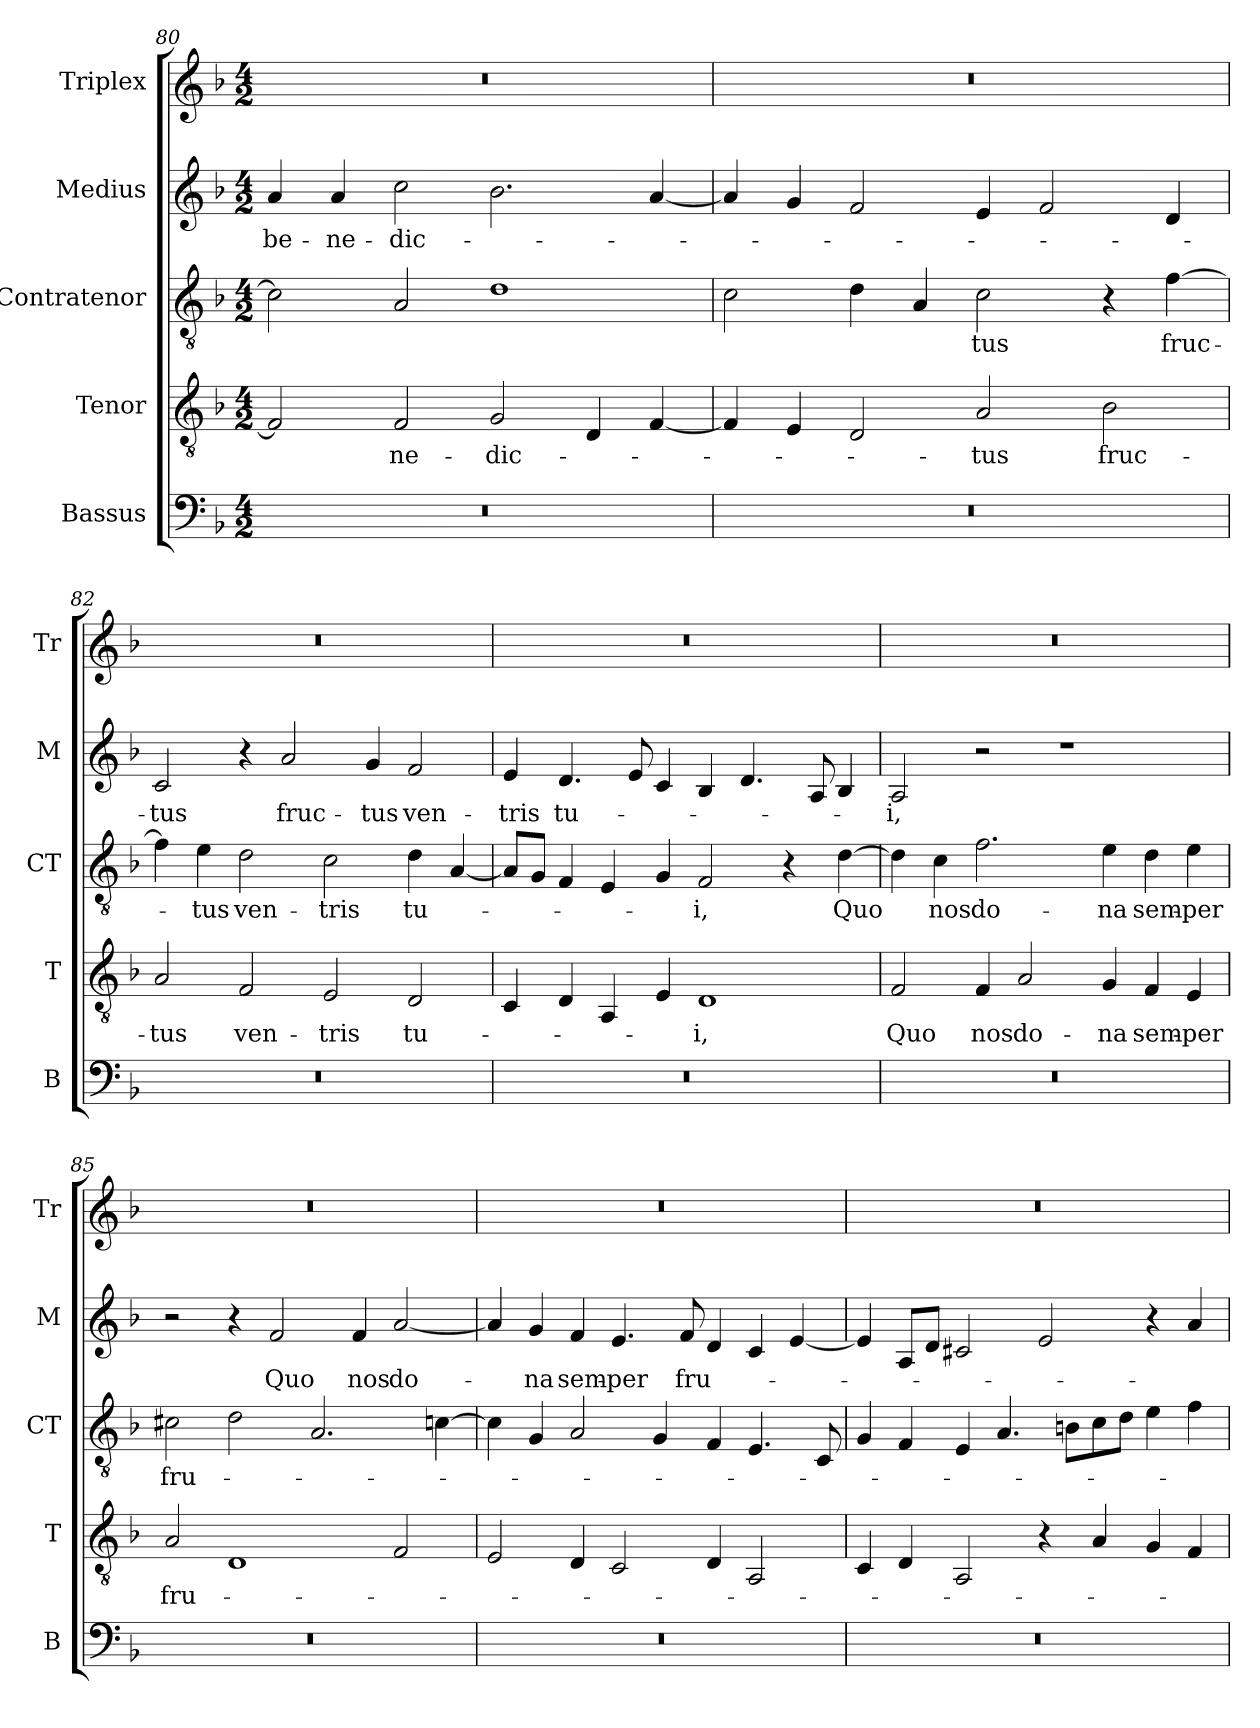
**kern	**kern	**text	**kern	**text	**kern	**text	**kern
*part5	*part4	*part4	*part3	*part3	*part2	*part2	*part1
*staff5	*staff4	*staff4	*staff3	*staff3	*staff2	*staff2	*staff1
*I"Bassus	*I"Tenor	*	*I"Contratenor	*	*I"Medius	*	*I"Triplex
*I'B	*I'T	*	*I'CT	*	*I'M	*	*I'Tr
*clefF4	*clefGv2	*	*clefGv2	*	*clefG2	*	*clefG2
*k[b-]	*k[b-]	*	*k[b-]	*	*k[b-]	*	*k[b-]
*F:	*F:	*	*F:	*	*F:	*	*F:
*M4/2	*M4/2	*	*M4/2	*	*M4/2	*	*M4/2
=80	=80	=80	=80	=80	=80	=80	=80
!	!	!	!	!	!	!LO:LY:b	!
0r	2F/]	.	2c\]	.	4a/	be-	0r
!	!	!	!	!	!	!LO:LY:b	!
.	.	.	.	.	4a/	-ne-	.
!	!	!LO:LY:b	!	!	!	!LO:LY:b	!
.	2F/	-ne-	2A/	.	2cc\	-dic-	.
!	!	!LO:LY:b	!	!	!	!	!
.	2G/	-dic-	1d	.	2.b-\	.	.
.	4D/	.	.	.	.	.	.
.	[4F/	.	.	.	[4a/	.	.
=81	=81	=81	=81	=81	=81	=81	=81
0r	4F/]	.	2c\	.	4a/]	.	0r
.	4E/	.	.	.	4g/	.	.
.	2D/	.	4d\	.	2f/	.	.
.	.	.	4A/	.	.	.	.
!	!	!LO:LY:b	!	!LO:LY:b	!	!	!
.	2A/	-tus	2c\	-tus	4e/	.	.
.	.	.	.	.	2f/	.	.
!	!	!LO:LY:b	!	!	!	!	!
.	2B-\	fruc-	4r	.	.	.	.
!	!	!	!	!LO:LY:b	!	!	!
.	.	.	[4f\	fruc-	4d/	.	.
!!LO:LB:g=z
=82	=82	=82	=82	=82	=82	=82	=82
!	!	!LO:LY:b	!	!	!	!LO:LY:b	!
0r	2A/	-tus	4f\]	.	2c/	-tus	0r
!	!	!	!	!LO:LY:b	!	!	!
.	.	.	4e\	-tus	.	.	.
!	!	!LO:LY:b	!	!LO:LY:b	!	!	!
.	2F/	ven-	2d\	ven-	4r	.	.
!	!	!	!	!	!	!LO:LY:b	!
.	.	.	.	.	2a/	fruc-	.
!	!	!LO:LY:b	!	!LO:LY:b	!	!	!
.	2E/	-tris	2c\	-tris	.	.	.
!	!	!	!	!	!	!LO:LY:b	!
.	.	.	.	.	4g/	-tus	.
!	!	!LO:LY:b	!	!LO:LY:b	!	!LO:LY:b	!
.	2D/	tu-	4d\	tu-	2f/	ven-	.
.	.	.	[4A/	.	.	.	.
=83	=83	=83	=83	=83	=83	=83	=83
!	!	!	!	!	!	!LO:LY:b	!
0r	4C/	.	8A/L]	.	4e/	-tris	0r
.	.	.	8G/J	.	.	.	.
!	!	!	!	!	!	!LO:LY:b	!
.	4D/	.	4F/	.	4.d/	tu-	.
.	4AA/	.	4E/	.	.	.	.
.	.	.	.	.	8e/	.	.
.	4E/	.	4G/	.	4c/	.	.
!	!	!LO:LY:b	!	!LO:LY:b	!	!	!
.	1D	-i,	2F/	-i,	4B-/	.	.
.	.	.	.	.	4.d/	.	.
.	.	.	4r	.	.	.	.
.	.	.	.	.	8A/	.	.
!	!	!	!	!LO:LY:b	!	!	!
.	.	.	[4d\	Quo	4B-/	.	.
=84	=84	=84	=84	=84	=84	=84	=84
!	!	!LO:LY:b	!	!	!	!LO:LY:b	!
0r	2F/	Quo	4d\]	.	2A/	-i,	0r
!	!	!	!	!LO:LY:b	!	!	!
.	.	.	4c\	nos	.	.	.
!	!	!LO:LY:b	!	!LO:LY:b	!	!	!
.	4F/	nos	2.f\	do-	2r	.	.
!	!	!LO:LY:b	!	!	!	!	!
.	2A/	do-	.	.	.	.	.
.	.	.	.	.	1r	.	.
!	!	!LO:LY:b	!	!LO:LY:b	!	!	!
.	4G/	-na	4e\	-na	.	.	.
!	!	!LO:LY:b	!	!LO:LY:b	!	!	!
.	4F/	sem-	4d\	sem-	.	.	.
!	!	!LO:LY:b	!	!LO:LY:b	!	!	!
.	4E/	-per	4e\	-per	.	.	.
!!LO:PB:g=z
=85	=85	=85	=85	=85	=85	=85	=85
!	!	!LO:LY:b	!	!LO:LY:b	!	!	!
0r	2A/	fru-	2c#X\	fru-	2r	.	0r
.	1D	.	2d\	.	4r	.	.
!	!	!	!	!	!	!LO:LY:b	!
.	.	.	.	.	2f/	Quo	.
.	.	.	2.A/	.	.	.	.
!	!	!	!	!	!	!LO:LY:b	!
.	.	.	.	.	4f/	nos	.
!	!	!	!	!	!	!LO:LY:b	!
.	2F/	.	.	.	[2a/	do-	.
.	.	.	[4cn\	.	.	.	.
=86	=86	=86	=86	=86	=86	=86	=86
0r	2E/	.	4c\]	.	4a/]	.	0r
!	!	!	!	!	!	!LO:LY:b	!
.	.	.	4G/	.	4g/	-na	.
!	!	!	!	!	!	!LO:LY:b	!
.	4D/	.	2A/	.	4f/	sem-	.
!	!	!	!	!	!	!LO:LY:b	!
.	2C/	.	.	.	4.e/	-per	.
.	.	.	4G/	.	.	.	.
!	!	!	!	!	!	!LO:LY:b	!
.	.	.	.	.	8f/	fru-	.
.	4D/	.	4F/	.	4d/	.	.
.	2AA/	.	4.E/	.	4c/	.	.
.	.	.	.	.	[4e/	.	.
.	.	.	8C/	.	.	.	.
=87	=87	=87	=87	=87	=87	=87	=87
0r	4C/	.	4G/	.	4e/]	.	0r
.	4D/	.	4F/	.	8A/L	.	.
.	.	.	.	.	8d/J	.	.
.	2AA/	.	4E/	.	2c#X/	.	.
.	.	.	4.A/	.	.	.	.
.	4r	.	.	.	2e/	.	.
.	.	.	8Bn\L	.	.	.	.
.	4A/	.	8c\	.	.	.	.
.	.	.	8d\J	.	.	.	.
.	4G/	.	4e\	.	4r	.	.
.	4F/	.	4f\	.	4a/	.	.
=	=	=	=	=	=	=	=
*-	*-	*-	*-	*-	*-	*-	*-
